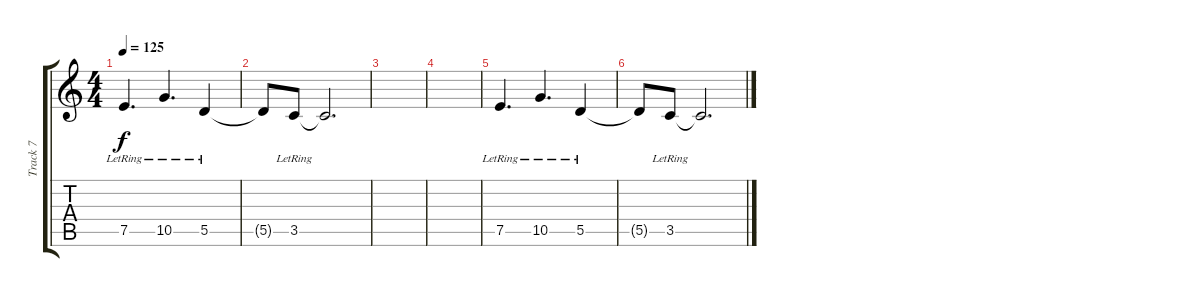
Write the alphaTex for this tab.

\track ("Track 7" "Track 7") {instrument electricguitarmuted}
\staff {score tabs}
\tuning (E4 B3 G3 D3 A2 E2) {hide}
\ts (4 4)
\tempo 125
\clef g2
\ks c
7.5{lr}.4{d dy f} 10.5{lr}.4{d} 5.5{lr}.4 |
5.5{t}.8 3.5{lr}.8 3.5{t}.2{d} |
|
|
7.5{lr}.4{d} 10.5{lr}.4{d} 5.5{lr}.4 |
5.5{t}.8 3.5{lr}.8 3.5{t}.2{d}
